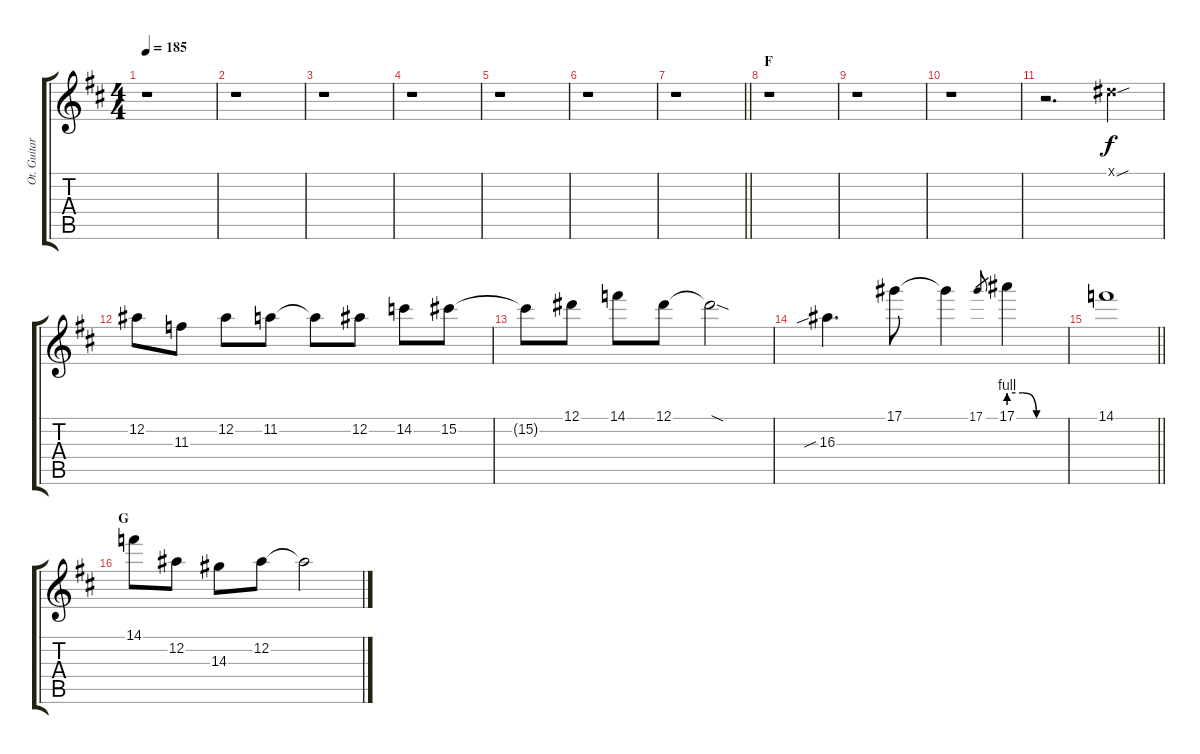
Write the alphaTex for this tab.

\track ("Ot. Guitar 1" "Ot. Guitar") {instrument overdrivenguitar}
\staff {score tabs}
\tuning (Eb4 Bb3 Gb3 Db3 Ab2 Eb2) {hide}
\ts (4 4)
\tempo 185
\clef g2
\ks d
r.1{dy f} |
r.1 |
r.1 |
r.1 |
r.1 |
r.1 |
\barLineRight lightlight
r.1 |
\section ("" "F")
r.1 |
r.1 |
r.1 |
r.2{d instrument overdrivenguitar} 0.1{sou x}.4 |
12.2.8 11.3.8 12.2.8 11.2.8 11.2{t}.8 12.2.8 14.2.8 15.2.8 |
15.2{t}.8 12.1.8 14.1.8 12.1.8 12.1{sod t}.2 |
16.3{sib}.4{d} 17.1.8 17.1{t}.4 17.1.8{gr} 17.1{be (custom 0 4 15 4 30 0 60 0)}.4 |
\barLineRight lightlight
14.1.1 |
\section ("" "G")
14.1.8 12.2.8 14.3.8 12.2.8 12.2{t}.2
